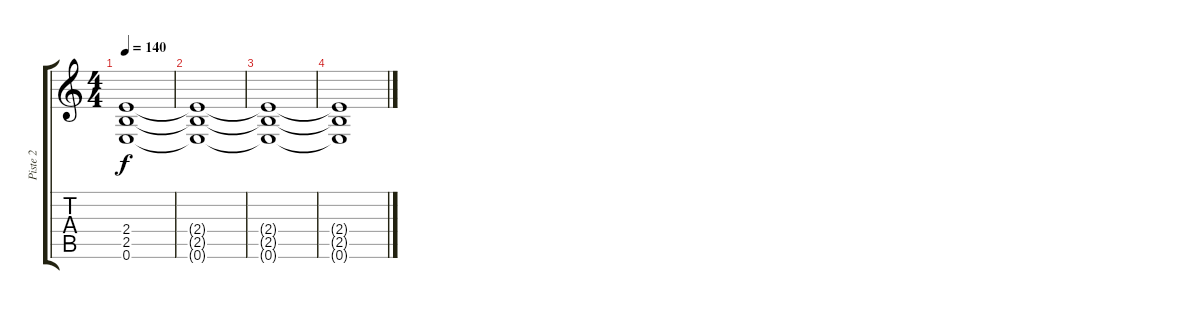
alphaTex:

\track ("Piste 2" "Piste 2") {instrument overdrivenguitar}
\staff {score tabs}
\tuning (E4 B3 G3 D3 A2 E2) {hide}
\ts (4 4)
\tempo 140
\clef g2
\ks c
(2.4 2.5 0.6).1{dy f} |
(2.4{t} 2.5{t} 0.6{t}).1 |
(2.4{t} 2.5{t} 0.6{t}).1 |
(2.4{t} 2.5{t} 0.6{t}).1
